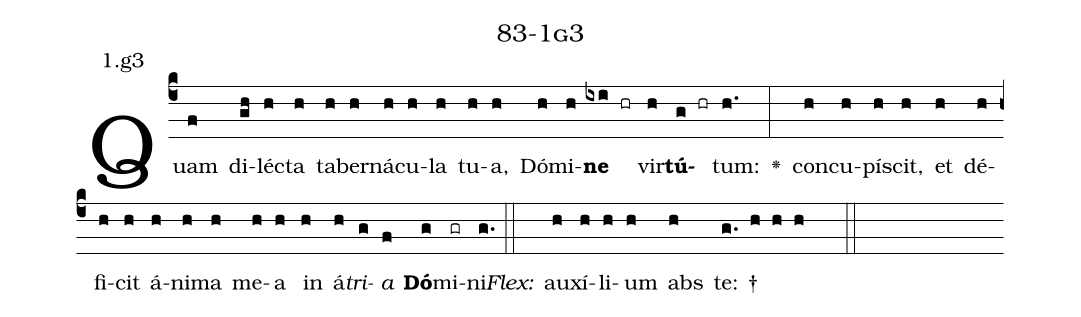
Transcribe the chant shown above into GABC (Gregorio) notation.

name: 83-1g3;
annotation: 1.g3;
%%
(c4)Quam(f) di(gh)léc(h)ta(h) ta(h)ber(h)ná(h)cu(h)la(h) tu(h)a,(h) Dó(h)mi(h)<b>ne</b>(ixi hr) vir(h)<b>tú</b>(g hr)tum:(h.) <v>\greheightstar</v>(:) con(h)cu(h)pí(h)scit,(h) et(h) dé(h)fi(h)cit(h) á(h)ni(h)ma(h) me(h)a(h) in(h) á(h)<i>tri</i>(g)<i>a</i>(f) <b>Dó</b>(g)mi(gr)ni.(g.) (::)
<i>Flex:</i>()  au(h)xí(h)li(h)um(h) abs(h) te: †(g. h h h  ::)

%E(h) u(h) o(g) u(f) a(g) e.(g.) (::)
